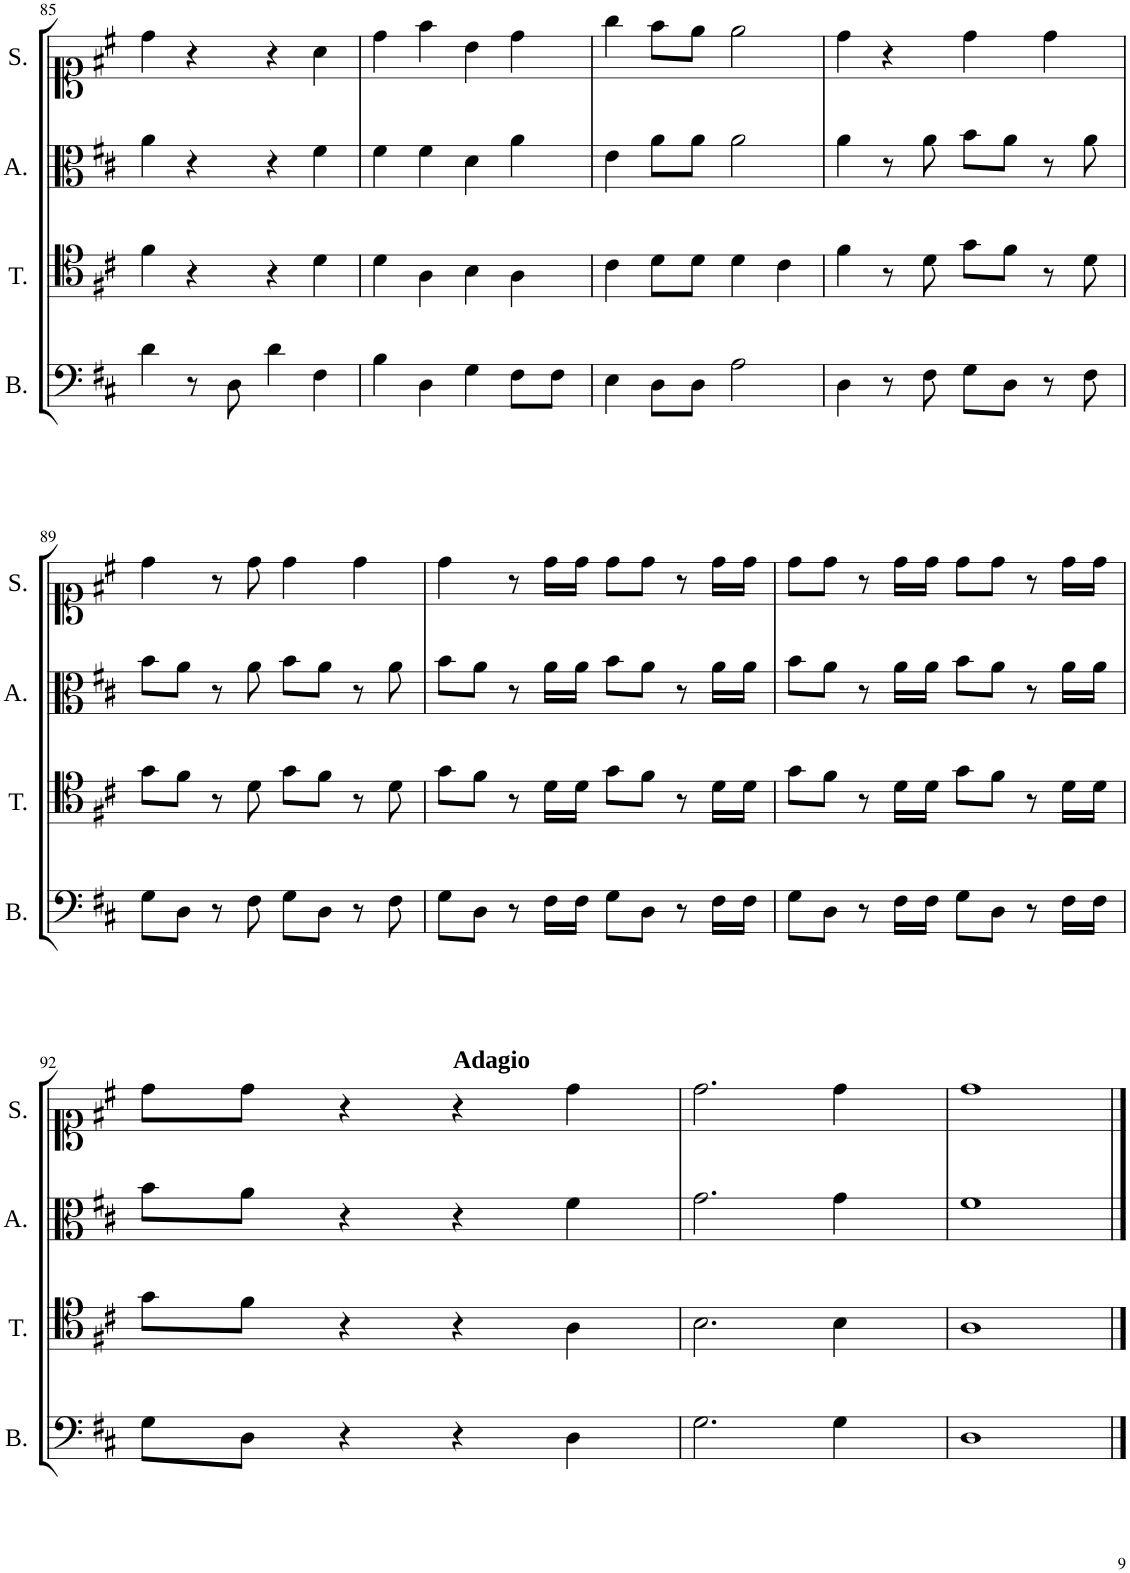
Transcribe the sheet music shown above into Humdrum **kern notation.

**kern	**kern	**kern	**kern
*part4	*part3	*part2	*part1
*staff4	*staff3	*staff2	*staff1
*I"Bass	*I"Tenor	*I"Alto	*I"Soprano
*I'B.	*I'T.	*I'A.	*I'S.
!!LO:PB:g=z
*clefF4	*clefC4	*clefC3	*clefC1
*k[f#c#]	*k[f#c#]	*k[f#c#]	*k[f#c#]
*M4/4	*M4/4	*M4/4	*M4/4
=85	=85	=85	=85
4d\	4f#\	4a\	4dd\
8r	4r	4r	4r
8D\	.	.	.
4d\	4r	4r	4r
4F#\	4d\	4f#\	4a\
=86	=86	=86	=86
4B\	4d\	4f#\	4dd\
4D\	4A\	4f#\	4ff#\
4G\	4B\	4d\	4b\
8F#\L	4A\	4a\	4dd\
8F#\J	.	.	.
=87	=87	=87	=87
4E\	4c#\	4e\	4gg\
8D\L	8d\L	8a\L	8ff#\L
8D\J	8d\J	8a\J	8ee\J
2A\	4d\	2a\	2ee\
.	4c#\	.	.
=88	=88	=88	=88
4D\	4f#\	4a\	4dd\
8r	8r	8r	4r
8F#\	8d\	8a\	.
8G\L	8g\L	8b\L	4dd\
8D\J	8f#\J	8a\J	.
8r	8r	8r	4dd\
8F#\	8d\	8a\	.
!!LO:LB:g=z
=89	=89	=89	=89
8G\L	8g\L	8b\L	4dd\
8D\J	8f#\J	8a\J	.
8r	8r	8r	8r
8F#\	8d\	8a\	8dd\
8G\L	8g\L	8b\L	4dd\
8D\J	8f#\J	8a\J	.
8r	8r	8r	4dd\
8F#\	8d\	8a\	.
=90	=90	=90	=90
8G\L	8g\L	8b\L	4dd\
8D\J	8f#\J	8a\J	.
8r	8r	8r	8r
16F#\LL	16d\LL	16a\LL	16dd\LL
16F#\JJ	16d\JJ	16a\JJ	16dd\JJ
8G\L	8g\L	8b\L	8dd\L
8D\J	8f#\J	8a\J	8dd\J
8r	8r	8r	8r
16F#\LL	16d\LL	16a\LL	16dd\LL
16F#\JJ	16d\JJ	16a\JJ	16dd\JJ
=91	=91	=91	=91
8G\L	8g\L	8b\L	8dd\L
8D\J	8f#\J	8a\J	8dd\J
8r	8r	8r	8r
16F#\LL	16d\LL	16a\LL	16dd\LL
16F#\JJ	16d\JJ	16a\JJ	16dd\JJ
8G\L	8g\L	8b\L	8dd\L
8D\J	8f#\J	8a\J	8dd\J
8r	8r	8r	8r
16F#\LL	16d\LL	16a\LL	16dd\LL
16F#\JJ	16d\JJ	16a\JJ	16dd\JJ
!!LO:LB:g=z
=92	=92	=92	=92
8G\L	8g\L	8b\L	8dd\L
8D\J	8f#\J	8a\J	8dd\J
4r	4r	4r	4r
!	!	!	!LO:TX:a:B:t=Adagio
4r	4r	4r	4r
4D\	4A\	4f#\	4dd\
=93	=93	=93	=93
2.G\	2.B\	2.g\	2.dd\
4G\	4B\	4g\	4dd\
=94	=94	=94	=94
1D	1A	1f#	1dd
==	==	==	==
*-	*-	*-	*-
